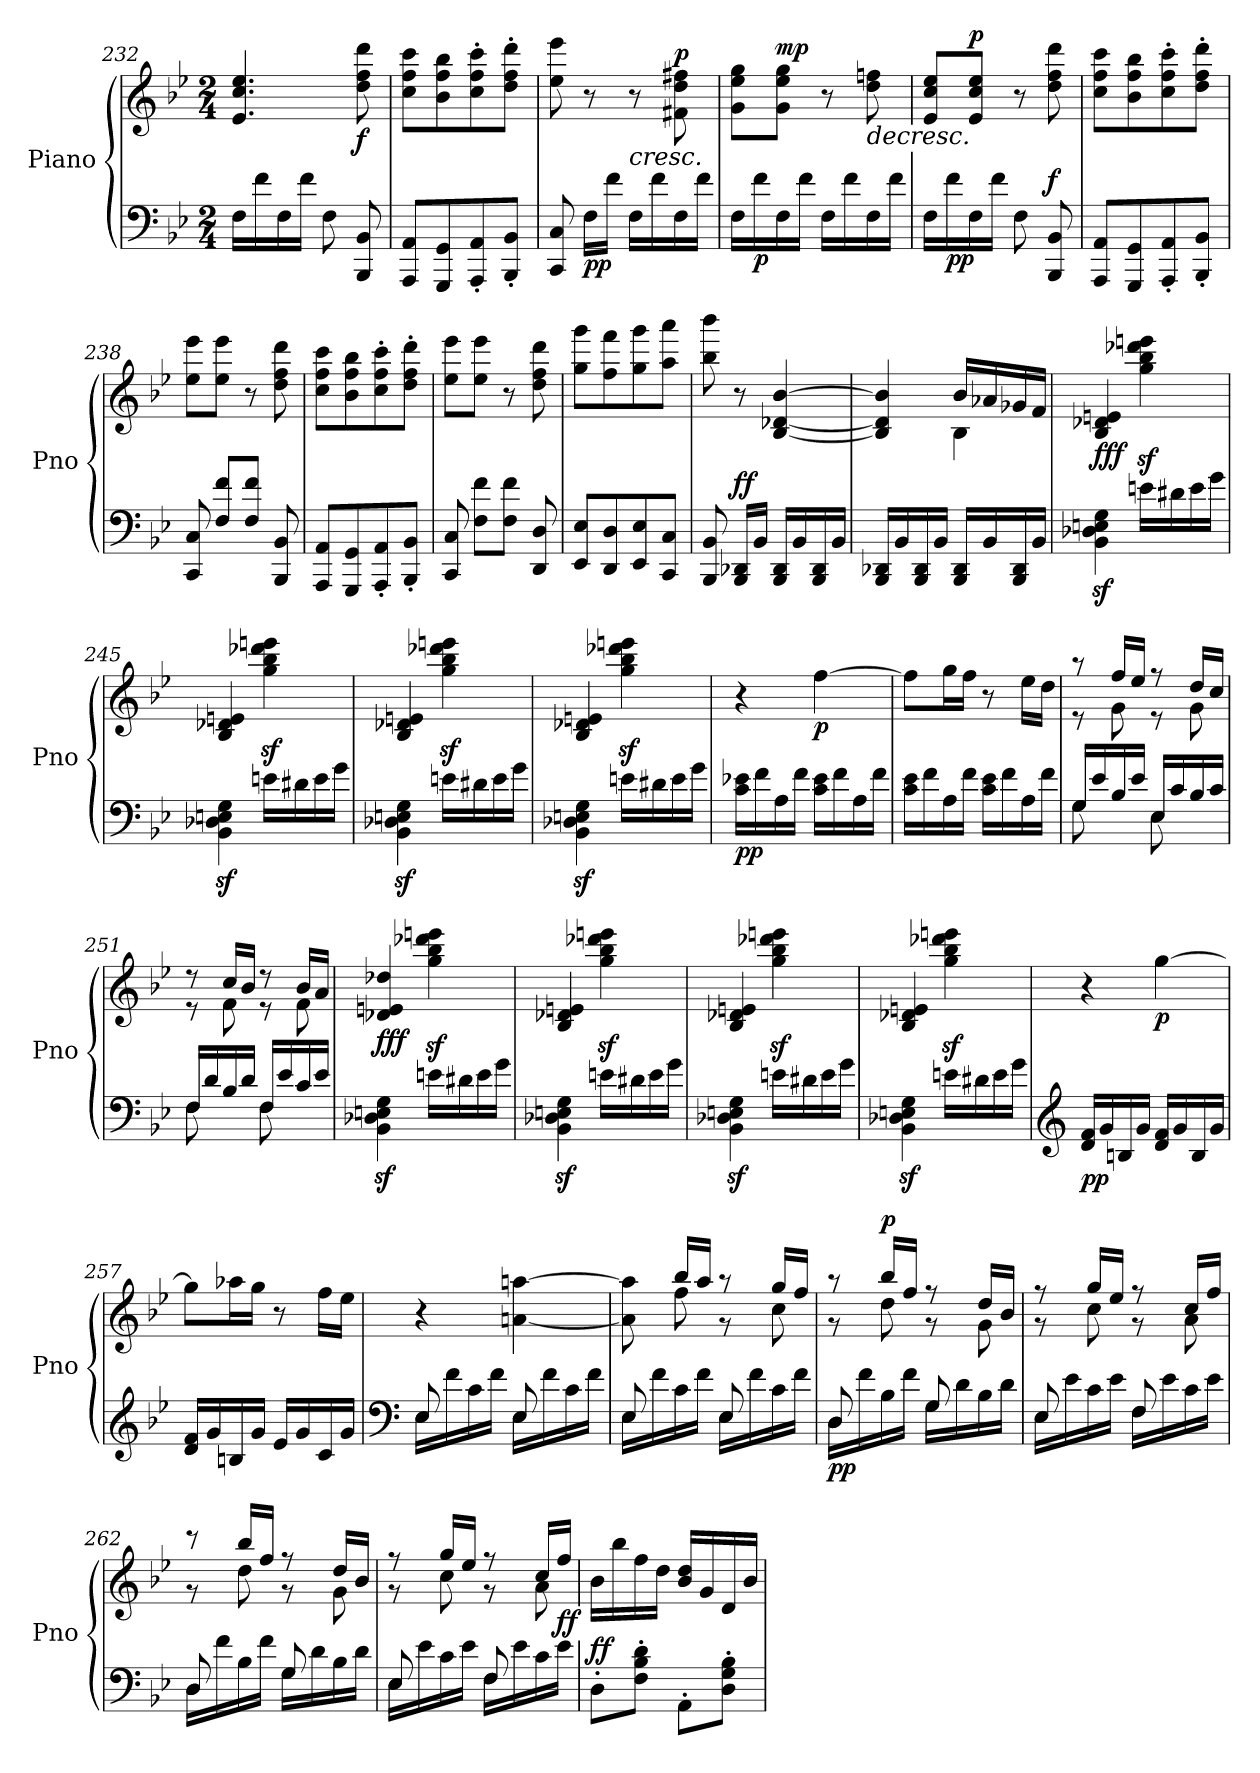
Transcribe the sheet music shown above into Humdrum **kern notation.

**kern	**kern	**dynam
*part1	*part1	*part1
*staff2	*staff1	*staff1/2
*I"Piano	*	*
*I'Pno	*	*
*clefF4	*clefG2	*
*k[b-e-]	*k[b-e-]	*
*M2/4	*M2/4	*
=232	=232	=232
16F\LL	4.e-/ 4.cc/ 4.ee-/	.
16f\	.	.
16F\	.	.
16f\JJ	.	.
8F\	.	.
!	!	!LO:DY:b
8BBB-/ 8BB-/	8dd\ 8ff\ 8ddd\	f
!!LO:LB:g=z
=233	=233	=233
8AAA/ 8AA/L	8cc\ 8ff\ 8ccc\L	.
8GGG/ 8GG/	8b-\ 8ff\ 8bb-\	.
8AAA/' 8AA/'	8cc\' 8ff\' 8ccc\'	.
8BBB-/' 8BB-/'J	8dd\' 8ff\' 8ddd\'J	.
=234	=234	=234
8CC/ 8C/	8ee-\ 8eee-\	.
!	!	!LO:DY:b=2
16F\LL	8r	pp
16f\JJ	.	.
!	!	!LO:HP:b
16F\LL	8r	<
16f\	.	.
!	!	!LO:DY:a
16F\	8f#X\ 8dd\ 8ff#X\	p
16f\JJ	.	.
=235	=235	=235
16F\LL	8g\ 8ee-\ 8gg\L	.
!	!	!LO:DY:b=2
16f\	.	p
!	!	!LO:DY:n=1:a
16F\	8g\ 8ee-\ 8gg\J	[ mp
16f\JJ	.	.
16F\LL	8r	.
16f\	.	.
!	!	!LO:HP:b
16F\	8dd\ 8ffn\	>
16f\JJ	.	.
=236	=236	=236
16F\LL	8e-/ 8cc/ 8ee-/L	.
!	!	!LO:DY:b=2
16f\	.	pp
!	!	!LO:DY:a
16F\	8e-/ 8cc/ 8ee-/J	p
16f\JJ	.	.
8F\	8r	]
!	!	!LO:DY:a=2
8BBB-/ 8BB-/	8dd\ 8ff\ 8ddd\	f
=237	=237	=237
8AAA/ 8AA/L	8cc\ 8ff\ 8ccc\L	.
8GGG/ 8GG/	8b-\ 8ff\ 8bb-\	.
8AAA/' 8AA/'	8cc\' 8ff\' 8ccc\'	.
8BBB-/' 8BB-/'J	8dd\' 8ff\' 8ddd\'J	.
!!LO:LB:g=z
=238	=238	=238
8CC/ 8C/	8ee-\ 8eee-\L	.
8F/ 8f/L	8ee-\ 8eee-\J	.
8F/ 8f/J	8r	.
8BBB-/ 8BB-/	8dd\ 8ff\ 8ddd\	.
=239	=239	=239
8AAA/ 8AA/L	8cc\ 8ff\ 8ccc\L	.
8GGG/ 8GG/	8b-\ 8ff\ 8bb-\	.
8AAA/' 8AA/'	8cc\' 8ff\' 8ccc\'	.
8BBB-/' 8BB-/'J	8dd\' 8ff\' 8ddd\'J	.
=240	=240	=240
8CC/ 8C/	8ee-\ 8eee-\L	.
8F\ 8f\L	8ee-\ 8eee-\J	.
8F\ 8f\J	8r	.
8DD/ 8D/	8dd\ 8ff\ 8ddd\	.
=241	=241	=241
8EE-/ 8E-/L	8gg\ 8ggg\L	.
8DD/ 8D/	8ff\ 8fff\	.
8EE-/ 8E-/	8gg\ 8ggg\	.
8CC/ 8C/J	8aa\ 8aaa\J	.
=242	=242	=242
8BBB-/ 8BB-/	8bb-\ 8bbb-\	.
!	!	!LO:DY:a=2
16BBB-/ 16DD-X/LL	8r	ff
16BB-/JJ	.	.
16BBB-/ 16DD-/LL	[4B-/ [4d-X/ [4b-/	.
16BB-/	.	.
16BBB-/ 16DD-/	.	.
16BB-/JJ	.	.
!!LO:PB:g=z
=243	=243	=243
*	*^	*
16BBB-/ 16DD-X/LL	4B-/] 4d-/] 4b-/]	4rAyy	.
16BB-/	.	.	.
16BBB-/ 16DD-/	.	.	.
16BB-/JJ	.	.	.
16BBB-/ 16DD-/LL	16b-/LL	4B-\	.
16BB-/	16a-X/	.	.
16BBB-/ 16DD-/	16g-X/	.	.
16BB-/JJ	16f/JJ	.	.
*	*v	*v	*
=244	=244	=244
!	!	!LO:DY:a=2
4BB-\z> 4D-X\z> 4En\z> 4G\z>	4B-/ 4d-X/ 4en/	fff
16en\LL	4gg\z< 4bb-\z< 4ddd-X\z< 4eeen\z<	.
16d#X\	.	.
16e\	.	.
16g\JJ	.	.
=245	=245	=245
4BB-\z> 4D-X\z> 4En\z> 4G\z>	4B-/ 4d-X/ 4en/	.
16en\LL	4gg\z< 4bb-\z< 4ddd-X\z< 4eeen\z<	.
16d#X\	.	.
16e\	.	.
16g\JJ	.	.
=246	=246	=246
4BB-\z> 4D-X\z> 4En\z> 4G\z>	4B-/ 4d-X/ 4en/	.
16en\LL	4gg\z< 4bb-\z< 4ddd-X\z< 4eeen\z<	.
16d#X\	.	.
16e\	.	.
16g\JJ	.	.
=247	=247	=247
4BB-\z> 4D-X\z> 4En\z> 4G\z>	4B-/ 4d-X/ 4en/	.
16en\LL	4gg\z< 4bb-\z< 4ddd-X\z< 4eeen\z<	.
16d#X\	.	.
16e\	.	.
16g\JJ	.	.
!!LO:LB:g=z
=248	=248	=248
!	!	!LO:DY:b=2
16c\ 16e-X\LL	4r	pp
16f\	.	.
16A\	.	.
16f\JJ	.	.
!	!	!LO:DY:b
16c\ 16e-\LL	[4ff\	p
16f\	.	.
16A\	.	.
16f\JJ	.	.
!!LO:LB:g=z
=249	=249	=249
16c\ 16e-\LL	8ff\L]	.
16f\	.	.
16A\	16gg\L	.
16f\JJ	16ff\JJ	.
16c\ 16e-\LL	8r	.
16f\	.	.
16A\	16ee-\LL	.
16f\JJ	16dd\JJ	.
=250	=250	=250
*^	*^	*
16G/LL	8G\	8r	8r	.
16e-/	.	.	.	.
16B-/	8ryy	16ff/LL	8g\	.
16e-/JJ	.	16ee-/JJ	.	.
16E-/LL	8E-\	8r	8r	.
16c/	.	.	.	.
16B-/	8ryy	16dd/LL	8g\	.
16c/JJ	.	16cc/JJ	.	.
=251	=251	=251	=251	=251
16F/LL	8F\	8r	8r	.
16d/	.	.	.	.
16B-/	8ryy	16cc/LL	8f\	.
16d/JJ	.	16b-/JJ	.	.
16F/LL	8F\	8r	8r	.
16e-/	.	.	.	.
16c/	8ryy	16b-/LL	8f\	.
16e-/JJ	.	16a/JJ	.	.
*v	*v	*	*	*
*	*v	*v	*
=252	=252	=252
!	!	!LO:DY:a=2
4BB-\z> 4D-X\z> 4En\z> 4G\z>	4d-X/ 4en/ 4dd-X/	fff
16en\LL	4gg\z< 4bb-\z< 4ddd-X\z< 4eeen\z<	.
16d#X\	.	.
16e\	.	.
16g\JJ	.	.
=253	=253	=253
4BB-\z> 4D-X\z> 4En\z> 4G\z>	4B-/ 4d-X/ 4en/	.
16en\LL	4gg\z< 4bb-\z< 4ddd-X\z< 4eeen\z<	.
16d#X\	.	.
16e\	.	.
16g\JJ	.	.
!!LO:LB:g=z
=254	=254	=254
4BB-\z> 4D-X\z> 4En\z> 4G\z>	4B-/ 4d-X/ 4en/	.
16en\LL	4gg\z< 4bb-\z< 4ddd-X\z< 4eeen\z<	.
16d#X\	.	.
16e\	.	.
16g\JJ	.	.
=255	=255	=255
4BB-\z> 4D-X\z> 4En\z> 4G\z>	4B-/ 4d-X/ 4en/	.
16en\LL	4gg\z< 4bb-\z< 4ddd-X\z< 4eeen\z<	.
16d#X\	.	.
16e\	.	.
16g\JJ	.	.
=256	=256	=256
*clefG2	*	*
!	!	!LO:DY:b=2
16d/ 16f/LL	4r	pp
16g/	.	.
16Bn/	.	.
16g/JJ	.	.
!	!	!LO:DY:b
16d/ 16f/LL	[4gg\	p
16g/	.	.
16B/	.	.
16g/JJ	.	.
=257	=257	=257
16d/ 16f/LL	8gg\L]	.
16g/	.	.
16Bn/	16aa-X\L	.
16g/JJ	16gg\JJ	.
16e-/LL	8r	.
16g/	.	.
16c/	16ff\LL	.
16g/JJ	16ee-\JJ	.
=258	=258	=258
*clefF4	*	*
*^	*	*
8E-/	16E-\LL	4r	.
.	16f\	.	.
8ryy	16c\	.	.
.	16f\JJ	.	.
8E-/	16E-\LL	[4an\ [4aan\	.
.	16f\	.	.
8ryy	16c\	.	.
.	16f\JJ	.	.
!!LO:LB:g=z
=259	=259	=259	=259
*	*	*^	*
8E-/	16E-\LL	8a\] 8aa\]	8ryy	.
.	16f\	.	.	.
8ryy	16c\	16bb-/LL	8ff\	.
.	16f\JJ	16aa/JJ	.	.
8E-/	16E-\LL	8r	8r	.
.	16f\	.	.	.
8ryy	16c\	16gg/LL	8cc\	.
.	16f\JJ	16ff/JJ	.	.
=260	=260	=260	=260	=260
!	!	!	!	!LO:DY:b=2
8D/	16D\LL	8r	8r	pp
.	16f\	.	.	.
!	!	!	!	!LO:DY:a
8ryy	16B-\	16bb-/LL	8dd\	p
.	16f\JJ	16ff/JJ	.	.
8G/	16G\LL	8r	8r	.
.	16d\	.	.	.
8ryy	16B-\	16dd/LL	8g\	.
.	16d\JJ	16b-/JJ	.	.
=261	=261	=261	=261	=261
8E-/	16E-\LL	8r	8r	.
.	16e-\	.	.	.
8ryy	16c\	16gg/LL	8cc\	.
.	16e-\JJ	16ee-/JJ	.	.
8F/	16F\LL	8r	8r	.
.	16e-\	.	.	.
8ryy	16c\	16cc/LL	8a\	.
.	16e-\JJ	16ff/JJ	.	.
=262	=262	=262	=262	=262
8D/	16D\LL	8r	8r	.
.	16f\	.	.	.
8ryy	16B-\	16bb-/LL	8dd\	.
.	16f\JJ	16ff/JJ	.	.
8G/	16G\LL	8r	8r	.
.	16d\	.	.	.
8ryy	16B-\	16dd/LL	8g\	.
.	16d\JJ	16b-/JJ	.	.
=263	=263	=263	=263	=263
8E-/	16E-\LL	8r	8r	.
.	16e-\	.	.	.
8ryy	16c\	16gg/LL	8cc\	.
.	16e-\JJ	16ee-/JJ	.	.
8F/	16F\LL	8r	8r	.
.	16e-\	.	.	.
8ryy	16c\	16cc/LL	8a\	.
!	!	!	!	!LO:DY:a=2
.	16e-\JJ	16ff/JJ	.	ff
*	*	*v	*v	*
!!LO:LB:g=z
=264	=264	=264	=264
!	!	!	!LO:DY:a=2
*v	*v	*	*
8D'\L	16b-\LL	ff
.	16bb-\	.
8F\' 8B-\' 8d\'J	16ff\	.
.	16dd\JJ	.
8AA'\L	16b-/ 16dd/LL	.
.	16g/	.
8D\' 8G\' 8B-\'J	16d/	.
.	16b-/JJ	.
=	=	=
*-	*-	*-
